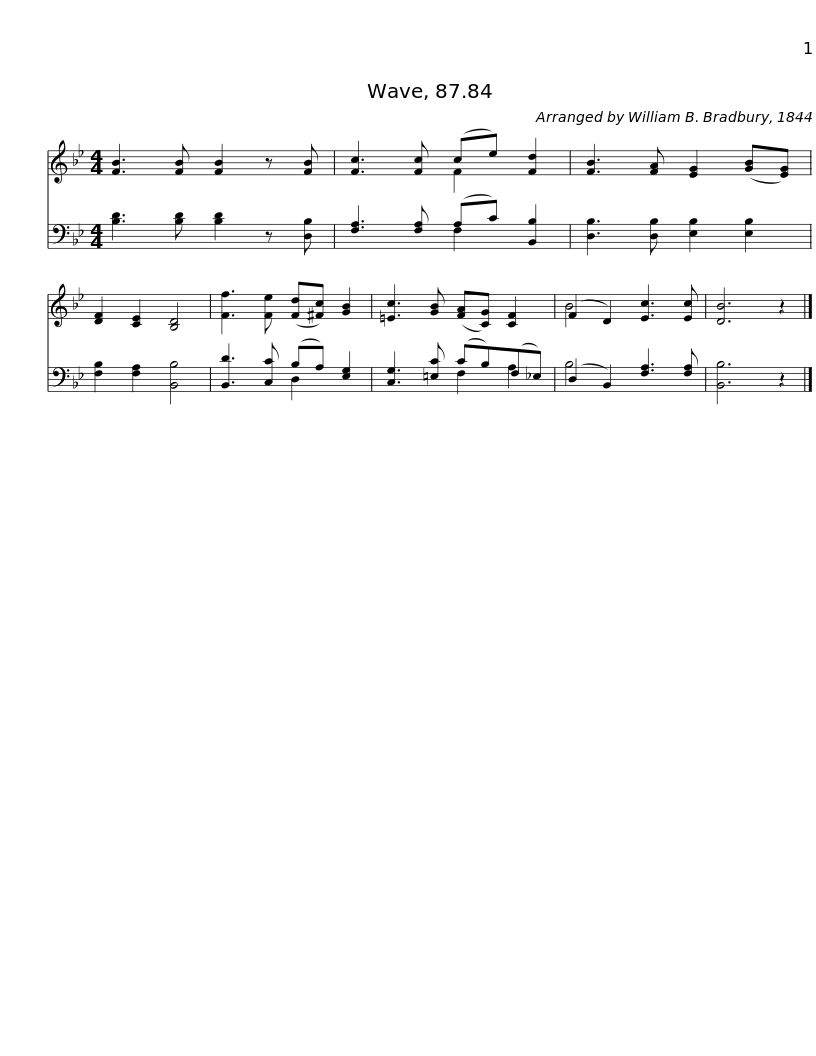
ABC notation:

X:1
%%score ( 1 2 ) ( 3 4 )
L:1/8
M:4/4
I:linebreak $
K:Bb
V:1 treble
V:2 treble
V:3 bass
V:4 bass
V:1
 [FB]3 [FB] [FB]2 z [FB] | [Fc]3 [Fc] (ce) [Fd]2 | [FB]3 [FA] [EG]2 ([GB][EG]) | [DF]2 [CE]2 [B,D]4 | [Ff]3 [Fe] ([Fd][^Fc]) [GB]2 |$ %5
 [=Ec]3 [GB] ([FA][CG]) [CF]2 | (F2 D2) [Ec]3 [Ec] | [DB]6 z2 |] %8
V:2
 x8 | x4 F2 x2 | x8 | x8 | x8 |$ %5
 x8 | B4 x4 | x8 |] %8
V:3
 [B,D]3 [B,D] [B,D]2 z [D,B,] | [F,A,]3 [F,A,] (A,C) [B,,B,]2 | [D,B,]3 [D,B,] [E,B,]2 [E,B,]2 | [F,B,]2 [F,A,]2 [B,,B,]4 | [B,,D]3 [C,C] (B,A,) [E,G,]2 |$ %5
 [C,G,]3 [=E,C] (CB,)(F,_E,) | (D,2 B,,2) [F,A,]3 [F,A,] | [B,,B,]6 z2 |] %8
V:4
 x8 | x4 F,2 x2 | x8 | x8 | x4 D,2 x2 |$ %5
 x4 F,2 A,2 | B,4 x4 | x8 |] %8
